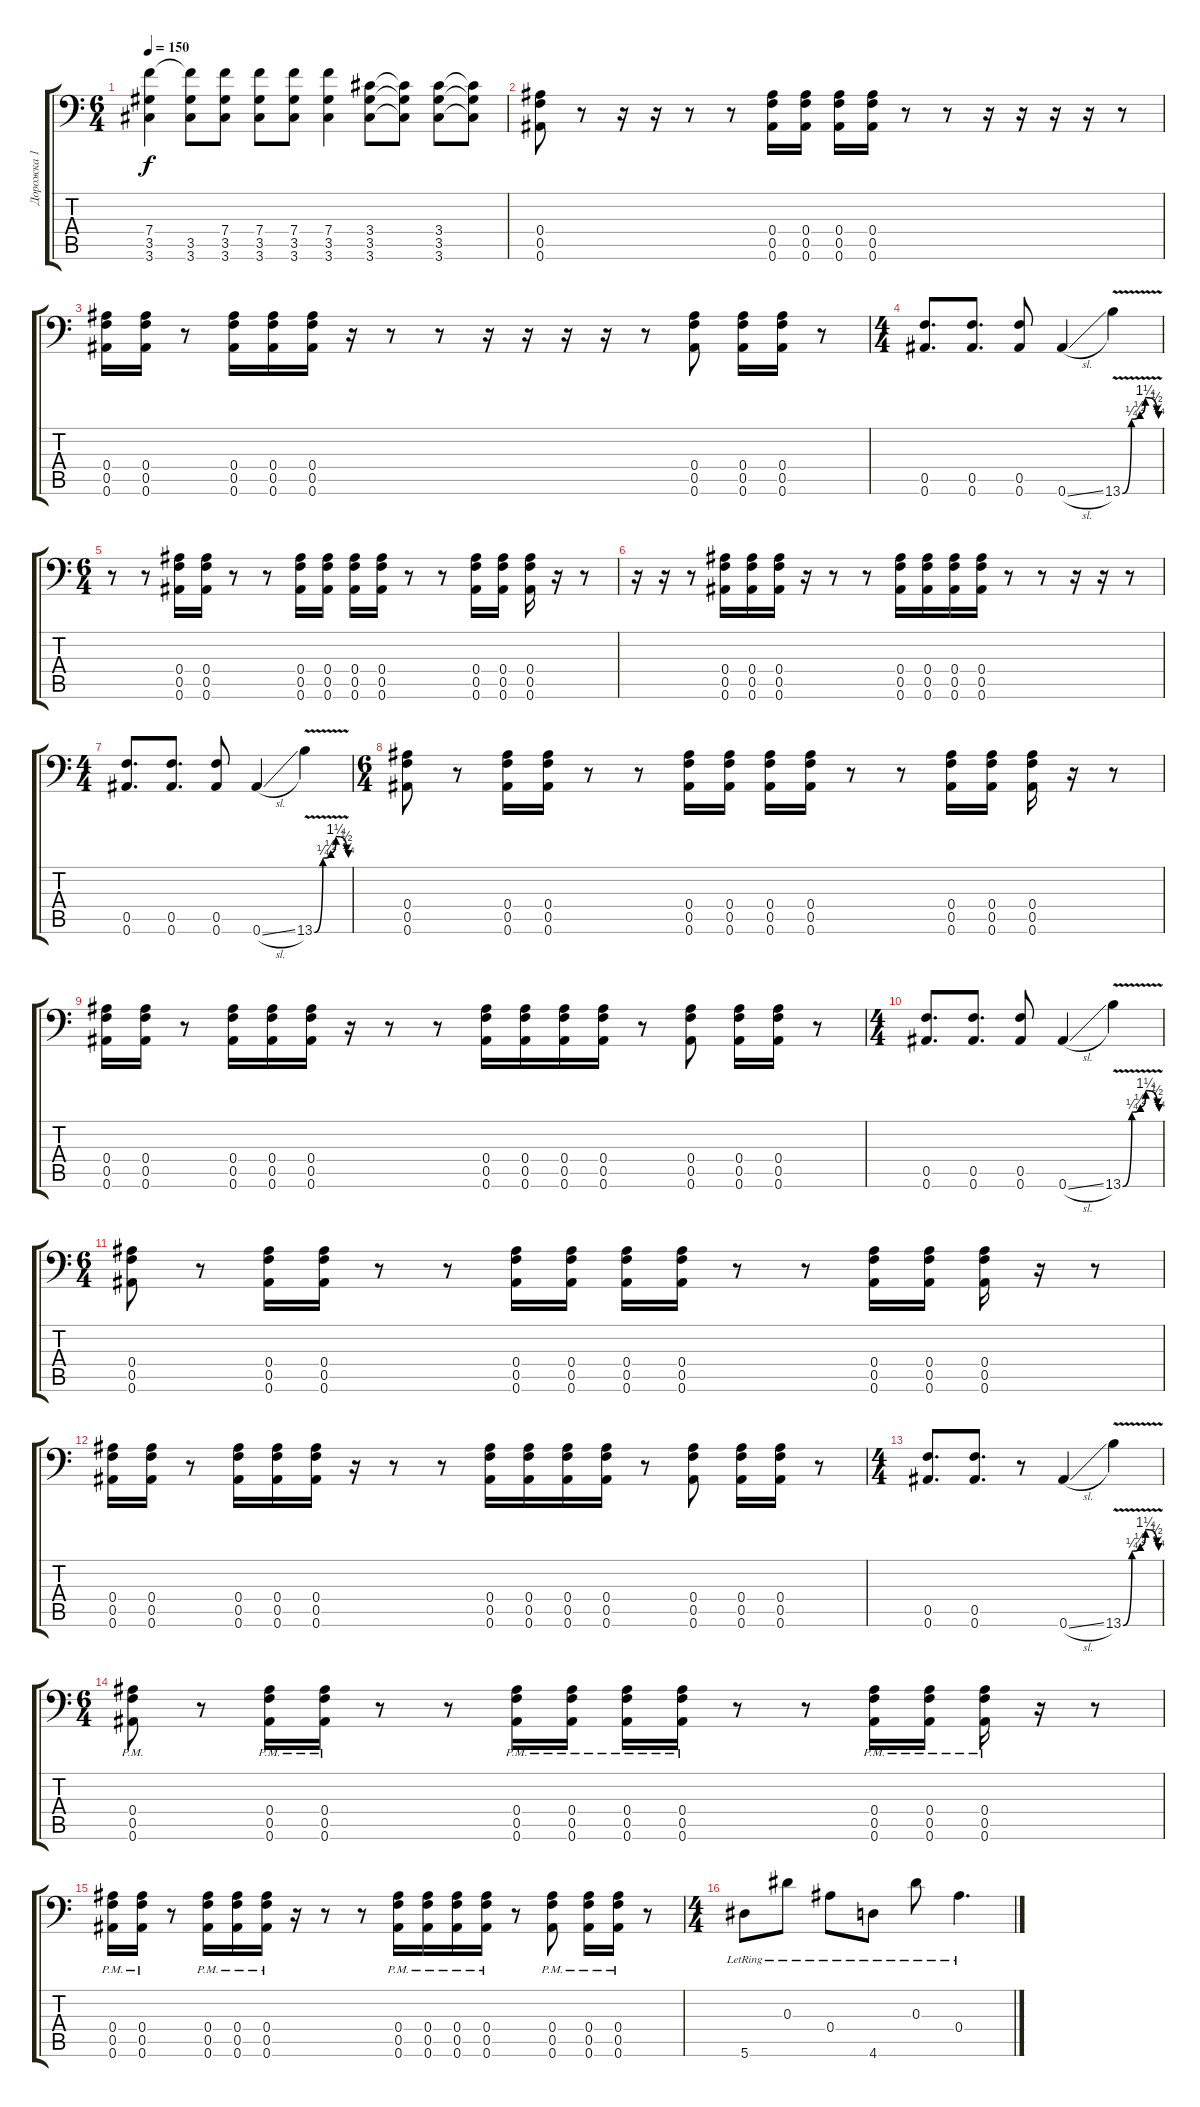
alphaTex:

\track ("Дорожка 1" "Дорожка 1") {instrument overdrivenguitar}
\staff {score tabs}
\tuning (C4 G3 Eb3 Bb2 F2 Bb1) {hide}
\ts (6 4)
\tempo 150
\clef f4
\ks c
(7.4 3.5 3.6).4{dy f} (7.4{t} 3.5 3.6).8 (7.4 3.5 3.6).8 (7.4 3.5 3.6).8 (7.4 3.5 3.6).8 (7.4 3.5 3.6).4 (3.4 3.5 3.6).8 (3.4{t} 3.5{t} 3.6{t}).8 (3.4 3.5 3.6).8 (3.4{t} 3.5{t} 3.6{t}).8 |
(0.4 0.5 0.6).8 r.8 r.16 r.16 r.8 r.8 (0.4 0.5 0.6).16 (0.4 0.5 0.6).16 (0.4 0.5 0.6).16 (0.4 0.5 0.6).16 r.8 r.8 r.16 r.16 r.16 r.16 r.8 |
(0.4 0.5 0.6).16 (0.4 0.5 0.6).16 r.8 (0.4 0.5 0.6).16 (0.4 0.5 0.6).16 (0.4 0.5 0.6).16 r.16 r.8 r.8 r.16 r.16 r.16 r.16 r.8 (0.4 0.5 0.6).8 (0.4 0.5 0.6).16 (0.4 0.5 0.6).16 r.8 |
\ts (4 4)
(0.5 0.6).8{d} (0.5 0.6).8{d} (0.5 0.6).8 0.6{sl}.4 13.6{be (custom 0 0 15 1 29 2 38 5 57 2 60 1) v}.4 |
\ts (6 4)
r.8 r.8 (0.4 0.5 0.6).16 (0.4 0.5 0.6).16 r.8 r.8 (0.4 0.5 0.6).16 (0.4 0.5 0.6).16 (0.4 0.5 0.6).16 (0.4 0.5 0.6).16 r.8 r.8 (0.4 0.5 0.6).16 (0.4 0.5 0.6).16 (0.4 0.5 0.6).16 r.16 r.8 |
r.16 r.16 r.8 (0.4 0.5 0.6).16 (0.4 0.5 0.6).16 (0.4 0.5 0.6).16 r.16 r.8 r.8 (0.4 0.5 0.6).16 (0.4 0.5 0.6).16 (0.4 0.5 0.6).16 (0.4 0.5 0.6).16 r.8 r.8 r.16 r.16 r.8 |
\ts (4 4)
(0.5 0.6).8{d} (0.5 0.6).8{d} (0.5 0.6).8 0.6{sl}.4 13.6{be (custom 0 0 15 1 29 2 38 5 57 2 60 1) v}.4 |
\ts (6 4)
(0.4 0.5 0.6).8 r.8 (0.4 0.5 0.6).16 (0.4 0.5 0.6).16 r.8 r.8 (0.4 0.5 0.6).16 (0.4 0.5 0.6).16 (0.4 0.5 0.6).16 (0.4 0.5 0.6).16 r.8 r.8 (0.4 0.5 0.6).16 (0.4 0.5 0.6).16 (0.4 0.5 0.6).16 r.16 r.8 |
(0.4 0.5 0.6).16 (0.4 0.5 0.6).16 r.8 (0.4 0.5 0.6).16 (0.4 0.5 0.6).16 (0.4 0.5 0.6).16 r.16 r.8 r.8 (0.4 0.5 0.6).16 (0.4 0.5 0.6).16 (0.4 0.5 0.6).16 (0.4 0.5 0.6).16 r.8 (0.4 0.5 0.6).8 (0.4 0.5 0.6).16 (0.4 0.5 0.6).16 r.8 |
\ts (4 4)
(0.5 0.6).8{d} (0.5 0.6).8{d} (0.5 0.6).8 0.6{sl}.4 13.6{be (custom 0 0 15 1 29 2 38 5 57 2 60 1) v}.4 |
\ts (6 4)
(0.4 0.5 0.6).8 r.8 (0.4 0.5 0.6).16 (0.4 0.5 0.6).16 r.8 r.8 (0.4 0.5 0.6).16 (0.4 0.5 0.6).16 (0.4 0.5 0.6).16 (0.4 0.5 0.6).16 r.8 r.8 (0.4 0.5 0.6).16 (0.4 0.5 0.6).16 (0.4 0.5 0.6).16 r.16 r.8 |
(0.4 0.5 0.6).16 (0.4 0.5 0.6).16 r.8 (0.4 0.5 0.6).16 (0.4 0.5 0.6).16 (0.4 0.5 0.6).16 r.16 r.8 r.8 (0.4 0.5 0.6).16 (0.4 0.5 0.6).16 (0.4 0.5 0.6).16 (0.4 0.5 0.6).16 r.8 (0.4 0.5 0.6).8 (0.4 0.5 0.6).16 (0.4 0.5 0.6).16 r.8 |
\ts (4 4)
(0.5 0.6).8{d} (0.5 0.6).8{d} r.8 0.6{sl}.4 13.6{be (custom 0 0 15 1 29 2 38 5 57 2 60 1) v}.4 |
\ts (6 4)
(0.4{pm} 0.5{pm} 0.6{pm}).8 r.8 (0.4{pm} 0.5{pm} 0.6{pm}).16 (0.4{pm} 0.5{pm} 0.6{pm}).16 r.8 r.8 (0.4{pm} 0.5{pm} 0.6{pm}).16 (0.4{pm} 0.5{pm} 0.6{pm}).16 (0.4{pm} 0.5{pm} 0.6{pm}).16 (0.4{pm} 0.5{pm} 0.6{pm}).16 r.8 r.8 (0.4{pm} 0.5{pm} 0.6{pm}).16 (0.4{pm} 0.5{pm} 0.6{pm}).16 (0.4{pm} 0.5{pm} 0.6{pm}).16 r.16 r.8 |
(0.4{pm} 0.5{pm} 0.6{pm}).16 (0.4{pm} 0.5{pm} 0.6{pm}).16 r.8 (0.4{pm} 0.5{pm} 0.6{pm}).16 (0.4{pm} 0.5{pm} 0.6{pm}).16 (0.4{pm} 0.5{pm} 0.6{pm}).16 r.16 r.8 r.8 (0.4{pm} 0.5{pm} 0.6{pm}).16 (0.4{pm} 0.5{pm} 0.6{pm}).16 (0.4{pm} 0.5{pm} 0.6{pm}).16 (0.4{pm} 0.5{pm} 0.6{pm}).16 r.8 (0.4{pm} 0.5{pm} 0.6{pm}).8 (0.4{pm} 0.5{pm} 0.6{pm}).16 (0.4{pm} 0.5{pm} 0.6{pm}).16 r.8 |
\ts (4 4)
5.6{lr}.8 0.3{lr}.8 0.4{lr}.8 4.6{lr}.8 0.3{lr}.8 0.4{lr}.4{d}
